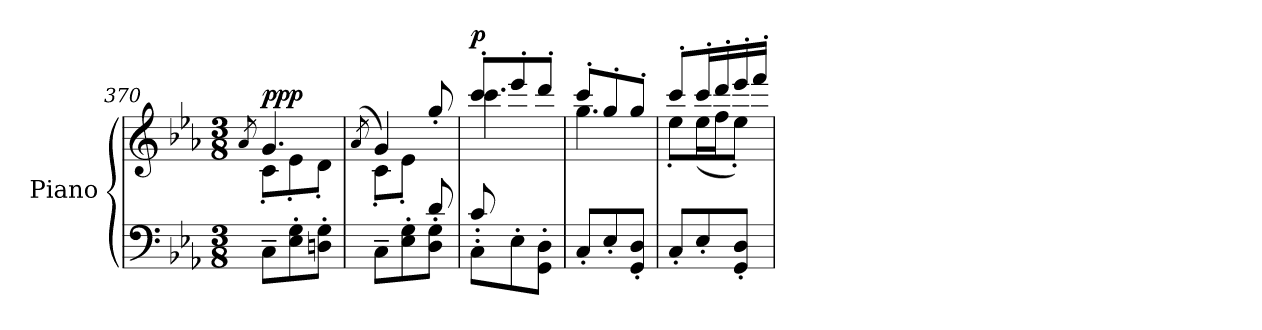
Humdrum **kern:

**kern	**kern	**dynam
*part1	*part1	*part1
*staff2	*staff1	*staff1/2
*I"Piano	*	*
*I'Pno.	*	*
*clefF4	*clefG2	*
*k[b-e-a-]	*k[b-e-a-]	*
*M3/8	*M3/8	*
=370	=370	=370
.	8qa-/	.
*	*^	*
!	!	!	!LO:DY:a
!	!	!	!LO:DY:n=1:b
8C~\L	4.g/	8c'\L	p pp
8E-\' 8G\'	.	8e-'\	.
8Dn\' 8G\'J	.	8d'\J	.
=371	=371	=371	=371
.	(<8qa-/	.	.
*^	*	*	*
8C~\L	4ryy	4g/)	8c'\L	.
8E-\' 8G\'	.	.	8e-'\J	.
!	!	!	!	!LO:DY:b=2
!	!	!	!	!LO:DY:n=1:a
8D\' 8G\'J	8d'/	8gg'/	8reyy	p mf
=372	=372	=372	=372	=372
!	!	!	!	!LO:DY:a
8C'\L	8c'/	8ccc'/L	4.ccc\	p
8E-'\	4ryy	8eee-'/	.	.
8GG\' 8D\'J	.	8ddd'/J	.	.
*v	*v	*	*	*
=373	=373	=373	=373
8C'/L	8ccc'/L	4.gg\	.
8E-'/	8gg'/	.	.
8GG/' 8D/'J	8gg'/J	.	.
=374	=374	=374	=374
8C'/L	8ccc'/L	8ee-'\L	.
8E-'/	16ccc'/L	(<16ee-\L	.
.	16ddd'/	16ff\J	.
8GG/' 8D/'J	16eee-'/	8ee-'\J)	.
.	16fff'/JJ	.	.
*	*v	*v	*
=	=	=
*-	*-	*-
